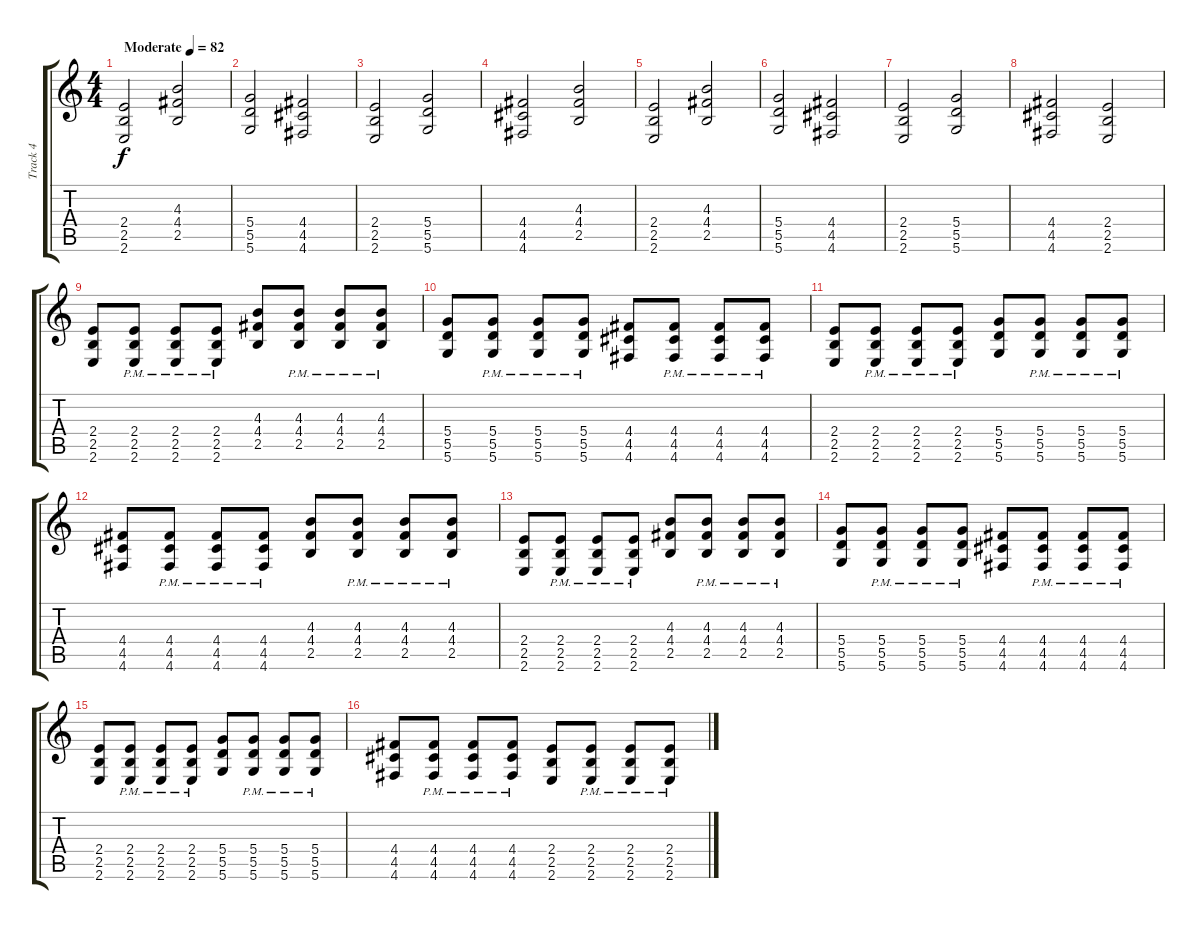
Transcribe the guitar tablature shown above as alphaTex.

\track ("Track 4" "Track 4") {instrument overdrivenguitar}
\staff {score tabs}
\tuning (E4 B3 G3 D3 A2 D2) {hide}
\ts (4 4)
\tempo (82 "Moderate")
\clef g2
\ks c
(2.4 2.5 2.6).2{dy f instrument overdrivenguitar} (4.3 4.4 2.5).2 |
(5.4 5.5 5.6).2 (4.4 4.5 4.6).2 |
(2.4 2.5 2.6).2 (5.4 5.5 5.6).2 |
(4.4 4.5 4.6).2 (4.3 4.4 2.5).2 |
(2.4 2.5 2.6).2 (4.3 4.4 2.5).2 |
(5.4 5.5 5.6).2 (4.4 4.5 4.6).2 |
(2.4 2.5 2.6).2 (5.4 5.5 5.6).2 |
(4.4 4.5 4.6).2 (2.4 2.5 2.6).2 |
(2.4 2.5 2.6).8 (2.4{pm} 2.5{pm} 2.6{pm}).8 (2.4{pm} 2.5{pm} 2.6{pm}).8 (2.4{pm} 2.5{pm} 2.6{pm}).8 (4.3 4.4 2.5).8 (4.3{pm} 4.4{pm} 2.5{pm}).8 (4.3{pm} 4.4{pm} 2.5{pm}).8 (4.3{pm} 4.4{pm} 2.5{pm}).8 |
(5.4 5.5 5.6).8 (5.4{pm} 5.5{pm} 5.6{pm}).8 (5.4{pm} 5.5{pm} 5.6{pm}).8 (5.4{pm} 5.5{pm} 5.6{pm}).8 (4.4 4.5 4.6).8 (4.4{pm} 4.5{pm} 4.6{pm}).8 (4.4{pm} 4.5{pm} 4.6{pm}).8 (4.4{pm} 4.5{pm} 4.6{pm}).8 |
(2.4 2.5 2.6).8 (2.4{pm} 2.5{pm} 2.6{pm}).8 (2.4{pm} 2.5{pm} 2.6{pm}).8 (2.4{pm} 2.5{pm} 2.6{pm}).8 (5.4 5.5 5.6).8 (5.4{pm} 5.5{pm} 5.6{pm}).8 (5.4{pm} 5.5{pm} 5.6{pm}).8 (5.4{pm} 5.5{pm} 5.6{pm}).8 |
(4.4 4.5 4.6).8 (4.4{pm} 4.5{pm} 4.6{pm}).8 (4.4{pm} 4.5{pm} 4.6{pm}).8 (4.4{pm} 4.5{pm} 4.6{pm}).8 (4.3 4.4 2.5).8 (4.3{pm} 4.4{pm} 2.5{pm}).8 (4.3{pm} 4.4{pm} 2.5{pm}).8 (4.3{pm} 4.4{pm} 2.5{pm}).8 |
(2.4 2.5 2.6).8 (2.4{pm} 2.5{pm} 2.6{pm}).8 (2.4{pm} 2.5{pm} 2.6{pm}).8 (2.4{pm} 2.5{pm} 2.6{pm}).8 (4.3 4.4 2.5).8 (4.3{pm} 4.4{pm} 2.5{pm}).8 (4.3{pm} 4.4{pm} 2.5{pm}).8 (4.3{pm} 4.4{pm} 2.5{pm}).8 |
(5.4 5.5 5.6).8 (5.4{pm} 5.5{pm} 5.6{pm}).8 (5.4{pm} 5.5{pm} 5.6{pm}).8 (5.4{pm} 5.5{pm} 5.6{pm}).8 (4.4 4.5 4.6).8 (4.4{pm} 4.5{pm} 4.6{pm}).8 (4.4{pm} 4.5{pm} 4.6{pm}).8 (4.4{pm} 4.5{pm} 4.6{pm}).8 |
(2.4 2.5 2.6).8 (2.4{pm} 2.5{pm} 2.6{pm}).8 (2.4{pm} 2.5{pm} 2.6{pm}).8 (2.4{pm} 2.5{pm} 2.6{pm}).8 (5.4 5.5 5.6).8 (5.4{pm} 5.5{pm} 5.6{pm}).8 (5.4{pm} 5.5{pm} 5.6{pm}).8 (5.4{pm} 5.5{pm} 5.6{pm}).8 |
(4.4 4.5 4.6).8 (4.4{pm} 4.5{pm} 4.6{pm}).8 (4.4{pm} 4.5{pm} 4.6{pm}).8 (4.4{pm} 4.5{pm} 4.6{pm}).8 (2.4 2.5 2.6).8 (2.4{pm} 2.5{pm} 2.6{pm}).8 (2.4{pm} 2.5{pm} 2.6{pm}).8 (2.4{pm} 2.5{pm} 2.6{pm}).8
